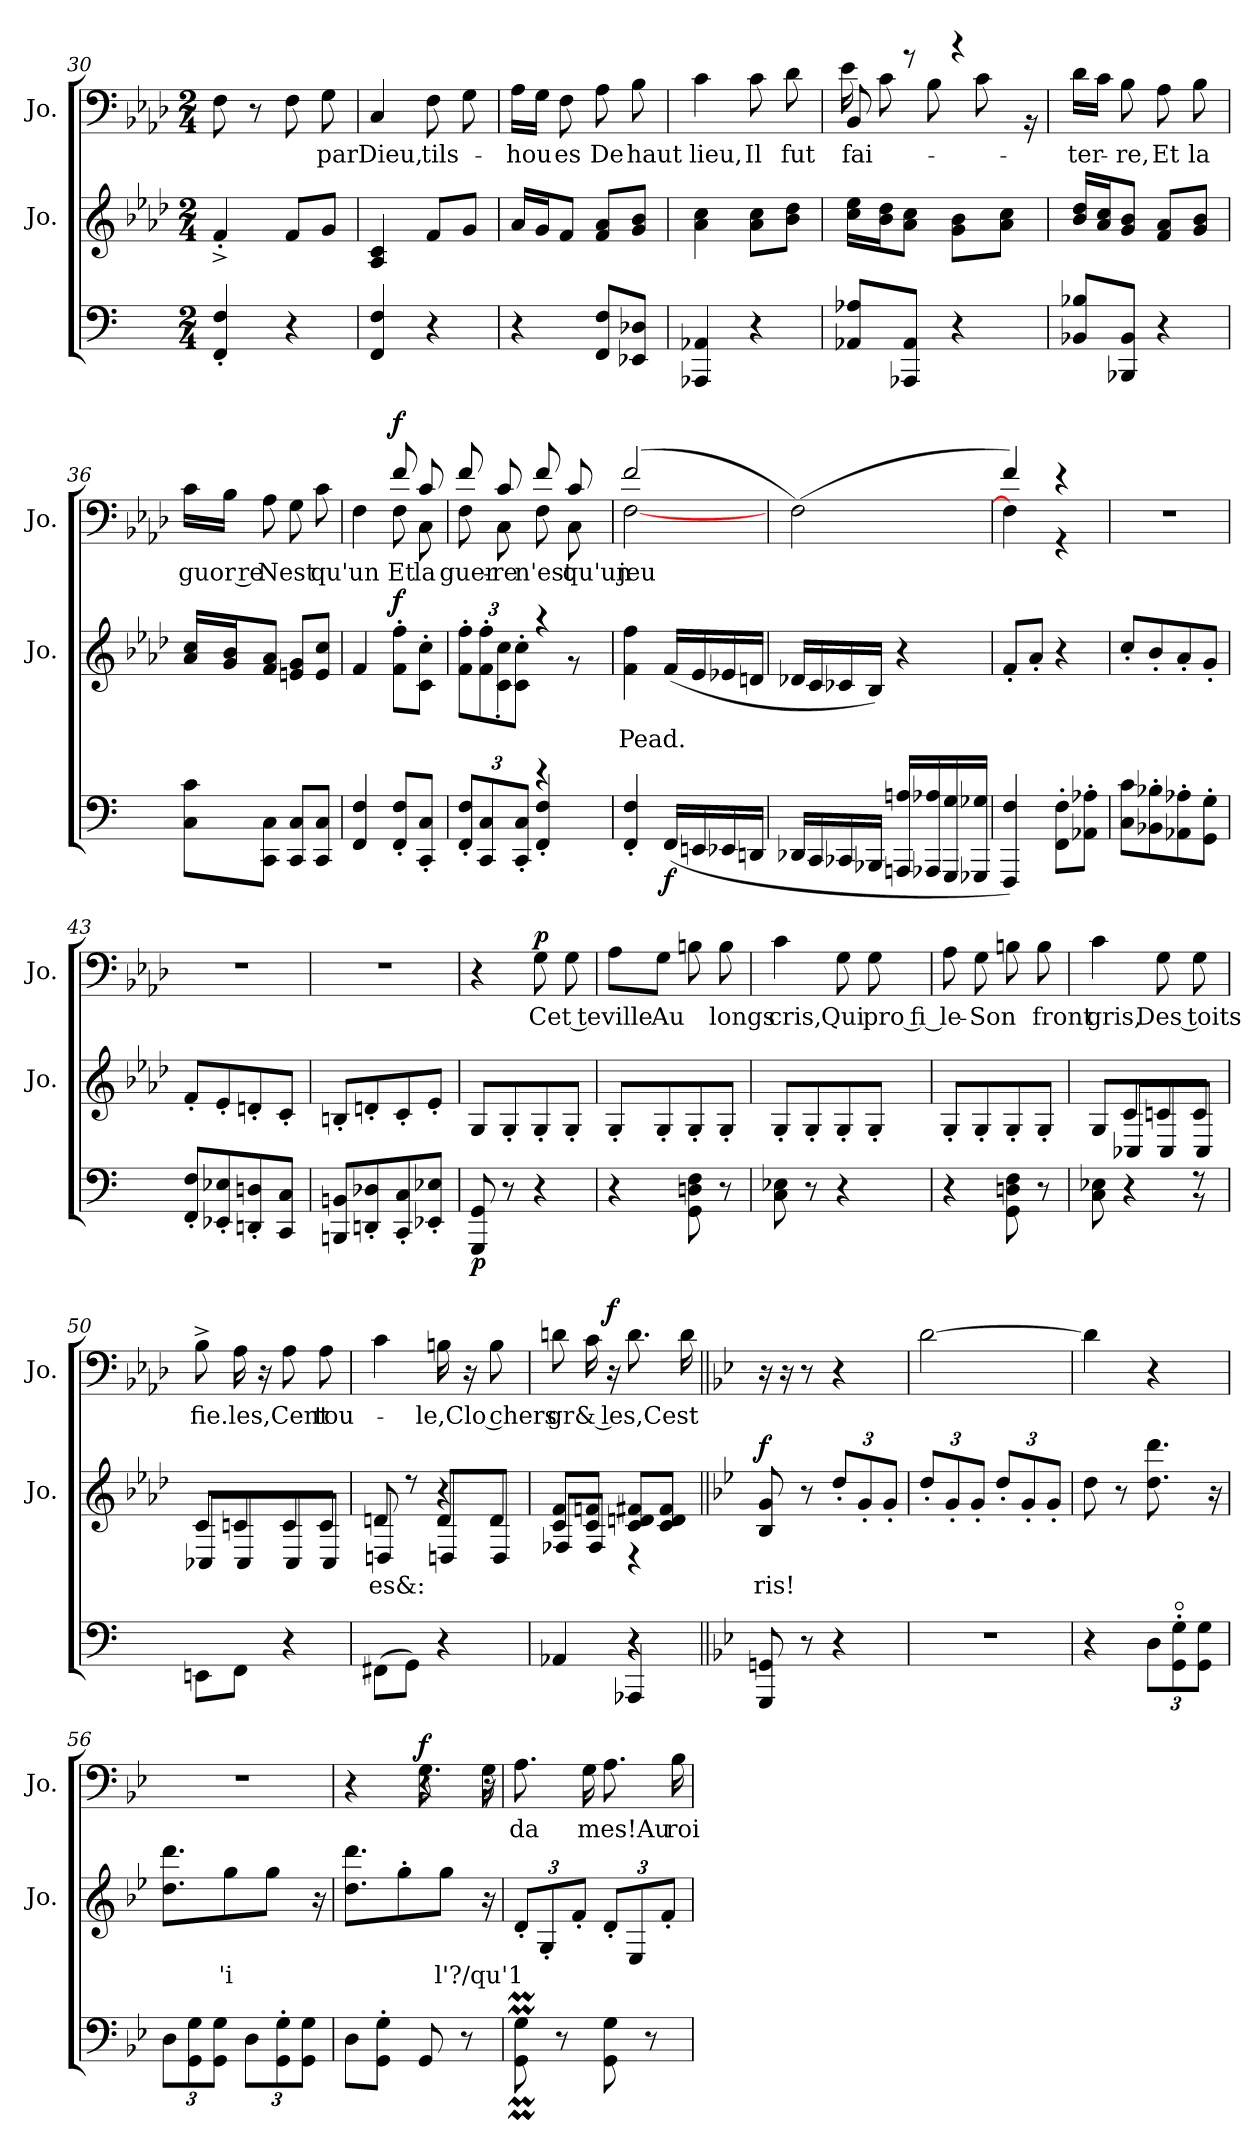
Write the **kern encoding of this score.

**kern	**dynam	**kern	**text	**dynam	**kern	**text	**dynam
*part3	*part3	*part2	*part2	*part2	*part1	*part1	*part1
*staff3	*staff3	*staff2	*staff2	*staff2	*staff1	*staff1	*staff1
*	*	*I"Jo.	*	*	*I"Jo.	*	*
*	*	*I'Jo.	*	*	*I'Jo.	*	*
*clefF4	*	*clefG2	*	*	*clefF4	*	*
*k[]	*	*k[b-e-a-d-]	*	*	*k[b-e-a-d-]	*	*
*C:	*	*A-:	*	*	*A-:	*	*
*M2/4	*	*M2/4	*	*	*M2/4	*	*
=30	=30	=30	=30	=30	=30	=30	=30
(4FF'/ 4F'/	.	4f'^/	.	.	8F\	.	.
.	.	.	.	.	8r	.	.
4r	.	8f/L	.	.	8F\	.	.
.	.	8g/J	.	.	8G\	par	.
!!LO:LB:g=z
=31	=31	=31	=31	=31	=31	=31	=31
4FF/ 4F/	.	4A-/ 4c/	.	.	4C/	Dieu,	.
4r	.	8f/L	.	.	8F\	tils-	.
.	.	8g/J	.	.	8G\	.	.
=32	=32	=32	=32	=32	=32	=32	=32
4r	.	16a-/LL	.	.	16A-\LL	hou	.
.	.	16g/J	.	.	16G\JJ	.	.
.	.	8f/J	.	.	8F\	es	.
8FF/ 8F/L	.	8f/ 8a-/L	.	.	8A-\	De	.
8EE-/ 8D-/J	.	8g/ 8b-/J	.	.	8B-\	haut	.
=33	=33	=33	=33	=33	=33	=33	=33
4AAA-/ 4AA-/	.	4a-\ 4cc\	.	.	4c\	lieu,	.
4r	.	8a-\ 8cc\L	.	.	8c\	Il	.
.	.	8b-\ 8dd-\J	.	.	8d-\	fut	.
=34	=34	=34	=34	=34	=34	=34	=34
*	*	*	*	*	*^	*	*
8AA-/ 8A-/L	.	16cc\ 16ee-\LL	.	.	8BB-/	16e-\	fai-	.
.	.	16b-\ 16dd-\J	.	.	.	8c\	.	.
8AAA-/ 8AA-/J	.	8a-\ 8cc\J	.	.	8r	.	.	.
.	.	.	.	.	.	8B-\	.	.
4r	.	8g\ 8b-\L	.	.	4r	.	.	.
.	.	.	.	.	.	8c\	.	.
.	.	8a-\ 8cc\J	.	.	.	.	.	.
.	.	.	.	.	.	16r	.	.
*	*	*	*	*	*v	*v	*	*
=35	=35	=35	=35	=35	=35	=35	=35
8BB-/ 8B-/L	.	16b-/ 16dd-/LL	.	.	16d-\LL	ter-	.
.	.	16a-/ 16cc/J	.	.	16c\JJ	.	.
8BBB-/ 8BB-/J	.	8g/ 8b-/J	.	.	8B-\	re,	.
4r	.	8f/ 8a-/L	.	.	8A-\	Et	.
.	.	8g/ 8b-/J	.	.	8B-\	la	.
=36	=36	=36	=36	=36	=36	=36	=36
8C\ 8c\L	.	16a-/ 16cc/LL	.	.	16c\LL	guor re	.
.	.	16g/ 16b-/J	.	.	16B-\JJ	.	.
8CC\ 8C\J	.	8f/ 8a-/J	.	.	8A-\	Nest	.
8CC/ 8C/L	.	8en/ 8g/L	.	.	8G\	.	.
8CC/ 8C/J	.	8e/ 8cc/J	.	.	8c\	qu'un	.
!!LO:LB:g=z
=37	=37	=37	=37	=37	=37	=37	=37
*	*	*	*	*	*^	*	*
4FF/ 4F/	.	4f/	.	.	4ryy	4F\	.	.
8FF'/ 8F'/L	.	8f'\ 8ff'\L	.	f	8f/	8F\	Et	f
8CC'/ 8C'/J	.	8c'\ 8cc'\J	.	.	8c/	8C\	la	.
=38	=38	=38	=38	=38	=38	=38	=38	=38
*^	*	*^	*	*	*	*	*	*
12FF'/ 12F'/L	4ryy	.	12f'\ 12ff'\L	8ryy	.	.	8f/	8F\	guer-	.
12CC/ 12C/	.	.	12f'\ 12ff'\	.	.	.	.	.	.	.
.	.	.	.	4c'\ 4cc'\	.	.	8c/	8C\	re	.
12CC'/ 12C'/J	.	.	12c'\ 12cc'\J	.	.	.	.	.	.	.
4r	4FF'/ 4F'/	.	4r	.	.	.	8f/	8F\	n'est	.
.	.	.	.	8r	.	.	8c/	8C\	qu'un	.
*v	*v	*	*	*	*	*	*	*	*	*
*	*	*v	*v	*	*	*	*	*	*
=39	=39	=39	=39	=39	=39	=39	=39	=39
4FF'/ 4F'/	.	4f\ 4ff\	Pead.	.	(2f/	[2F\	jeu	.
(16FF/LL	4f	(16f/LL	.	.	.	.	.	.
16EEn/	.	16e-/	.	.	.	.	.	.
16EE-X/	.	16e-X/	.	.	.	.	.	.
16DDn/JJ	.	16dn/JJ	.	.	.	.	.	.
*	*	*	*	*	*v	*v	*	*
=40	=40	=40	=40	=40	=40	=40	=40
16DD-X/LL	.	16d-X/LL	.	.	(2F\)	.	.
16CC/	.	16c/	.	.	.	.	.
16CC-X/	.	16c-X/	.	.	.	.	.
16BBB-/JJ	.	16B-/JJ)	.	.	.	.	.
16AAAn/ 16An/LL	.	4r	.	.	.	.	.
16AAA-X/ 16A-X/	.	.	.	.	.	.	.
16GGG/ 16G/	.	.	.	.	.	.	.
16GGG-X/ 16G-X/JJ	.	.	.	.	.	.	.
=41	=41	=41	=41	=41	=41	=41	=41
*	*	*	*	*	*^	*	*
4FFF/ 4F/)	.	8f'/L	.	dim:	4f/)	4F\]	.	.
.	.	8a-'/J	.	.	.	.	.	.
8FF'\ 8F'\L	.	4r	.	.	4r	4r	.	.
8AA-X'\ 8A-'\J	.	.	.	.	.	.	.	.
*	*	*	*	*	*v	*v	*	*
=42	=42	=42	=42	=42	=42	=42	=42
8C\ 8c\L	.	8cc'/L	.	.	2r	.	.
8BB-'\ 8B-'\	.	8b-'/	.	.	.	.	.
8AA-'\ 8A-'\	.	8a-'/	.	.	.	.	.
8GG'\ 8G'\J	.	8g'/J	.	.	.	.	.
!!LO:LB:g=z
=43	=43	=43	=43	=43	=43	=43	=43
8FF'/ 8F'/L	.	8f'/L	.	.	2r	.	.
8EE-'/ 8E-'/	.	8e-'/	.	.	.	.	.
8DDn'/ 8Dn'/	.	8dn'/	.	.	.	.	.
8CC/ 8C/J	.	8c'/J	.	.	.	.	.
=44	=44	=44	=44	=44	=44	=44	=44
8BBBn/ 8BBn/L	.	8Bn'/L	.	.	2r	.	.
8DDn'/ 8D-X'/	.	8dn'/	.	.	.	.	.
8CC'/ 8C'/	.	8c'/	.	.	.	.	.
8EE-'/ 8E-'/J	.	8e-'/J	.	.	.	.	.
=45	=45	=45	=45	=45	=45	=45	=45
8GGG/ 8GG/	p'	8G/L	.	.	4r	.	.
8r	.	8G'/	.	.	.	.	.
4r	.	8G'/	.	.	8G\	Cet te	p
.	.	8G'/J	.	.	8G\	.	.
=46	=46	=46	=46	=46	=46	=46	=46
4r	.	8G'/L	.	.	8A-\L	ville	.
.	.	8G'/	.	.	8G\J	Au	.
8GG\ 8Dn\ 8F\	.	8G'/	.	.	8Bn\	.	.
8r	.	8G'/J	.	.	8B\	longs	.
=47	=47	=47	=47	=47	=47	=47	=47
8C\ 8E-\	.	8G'/L	.	.	4c\	cris,	.
8r	.	8G'/	.	.	.	.	.
4r	.	8G'/	.	.	8G\	Qui	.
.	.	8G'/J	.	.	8G\	pro fi le-	.
=48	=48	=48	=48	=48	=48	=48	=48
4r	.	8G'/L	.	.	8A-\	.	.
.	.	8G'/	.	.	8G\	Son	.
8GG\ 8Dn\ 8F\	.	8G'/	.	.	8Bn\	.	.
8r	.	8G'/J	.	.	8B\	front	.
!!LO:PB:g=z
=49	=49	=49	=49	=49	=49	=49	=49
*^	*	*^	*	*	*	*	*
8C\ 8E-\	8ryy	.	8G/L	8ryy	.	.	4c\	gris,	.
4r	8ryy	.	8c/	8C-X/L	.	.	.	.	.
.	8ryy	.	8cn/	8C-/	.	.	8G\	Des toits	.
8r	8r	.	8c/J	8C-/J	.	.	8G\	.	.
=50	=50	=50	=50	=50	=50	=50	=50	=50	=50
8EEn\L	8ryy	.	8c/L	8C-X/L	.	.	8B-^\	fie.	.
8FF\J	8ryy	.	8cn/	8C-/	.	.	16A-\	les,Cent	.
.	.	.	.	.	.	.	16r	.	.
4r	8ryy	.	8c/	8C-/	.	.	8A-\	.	.
.	8ryy	.	8c/J	8C-/J	.	.	8A-\	tou-	.
=51	=51	=51	=51	=51	=51	=51	=51	=51	=51
*	*	*	*	*^	*	*	*	*	*
(8FF#X\L	8ryy	.	8dn/	4ryy	4Dn/	es&:	.	4c\	.	.
8GG\J)	8ryy	.	8r	.	.	.	.	.	.	.
4r	8ryy	.	8d/L	8Dn/L	4r	.	.	16Bn\	le,Clo chers	.
.	.	.	.	.	.	.	.	16r	.	.
.	8ryy	.	8d/J	8D/J	.	.	.	8B\	.	.
*	*	*	*	*v	*v	*	*	*	*	*
=52	=52	=52	=52	=52	=52	=52	=52	=52	=52
*	*^	*	*	*	*	*	*	*	*
4ryy	4AA-/	8ryy	.	8c/ 8f/L	8F-X/L	.	.	8dn\	gr& les,Cest	.
.	.	8ryy	.	8c/ 8fn/J	8F-/J	.	.	16c\	.	.
.	.	.	.	.	.	.	.	16r	.	f
4AAA-/	4r	4r	.	8c/ 8dn/ 8f#X/L	4r	.	.	8.d\	.	.
.	.	.	.	8c/ 8d/ 8f#/J	.	.	.	.	.	.
.	.	.	.	.	.	.	.	16d\	.	.
*v	*v	*v	*	*	*	*	*	*	*	*
*	*	*v	*v	*	*	*	*	*
=53||	=53||	=53||	=53||	=53||	=53||	=53||	=53||
*k[b-e-]	*	*k[b-e-]	*	*	*k[b-e-]	*	*
8GGG/ 8GGn/	.	8B-/ 8g/	ris!	f	16r	.	.
.	.	.	.	.	16r	.	.
8r	.	8r	.	.	8r	.	.
4r	.	12dd'/L	.	.	4r	.	.
.	.	12g'/	.	.	.	.	.
.	.	12g'/J	.	.	.	.	.
=54	=54	=54	=54	=54	=54	=54	=54
2r	.	12dd'/L	.	.	[2d\	.	.
.	.	12g'/	.	.	.	.	.
.	.	12g'/J	.	.	.	.	.
.	.	12dd'/L	.	.	.	.	.
.	.	12g'/	.	.	.	.	.
.	.	12g'/J	.	.	.	.	.
!!LO:LB:g=z
=55	=55	=55	=55	=55	=55	=55	=55
4r	.	8dd\	.	.	4d\]	.	.
.	.	8r	.	.	.	.	.
12D\L	.	8.dd\ 8.ddd\	.	.	4r	.	.
12GG'o\ 12G'o\	.	.	.	.	.	.	.
12GG\ 12G\J	.	.	.	.	.	.	.
.	.	16r	.	.	.	.	.
=56	=56	=56	=56	=56	=56	=56	=56
12D\L	.	8.dd\ 8.ddd\L	.	.	2r	.	.
12GG\ 12G\	.	.	.	.	.	.	.
12GG\ 12G\J	.	.	.	.	.	.	.
.	.	8gg\	'i	.	.	.	.
12D\L	.	.	.	.	.	.	.
.	.	8gg\J	.	.	.	.	.
12GG'\ 12G'\	.	.	.	.	.	.	.
12GG\ 12G\J	.	.	.	.	.	.	.
.	.	16r	.	.	.	.	.
=57	=57	=57	=57	=57	=57	=57	=57
*	*	*	*	*	*^	*	*
*	*	*	*	*	*	*^	*	*
8D\L	.	8.dd\ 8.ddd\L	.	.	4r	4ryy	4ryy	.	.
8GG'\ 8G'\J	.	.	.	.	.	.	.	.	.
.	.	8gg'\	.	.	.	.	.	.	.
8GG/	.	.	.	.	4r	8.G\	8ryy	.	f
.	.	8gg\J	l'?/qu'1	.	.	.	.	.	.
8r	.	.	.	.	.	.	16ryy	.	.
.	.	16r	.	.	.	16r	16G\	.	.
*	*	*	*	*	*v	*v	*v	*	*
=58	=58	=58	=58	=58	=58	=58	=58
8GGM\ 8GM\	.	12d'/L	.	.	8.A\	da	.
.	.	12G'/	.	.	.	.	.
8r	.	.	.	.	.	.	.
.	.	12f'/J	.	.	.	.	.
.	.	.	.	.	16G\	mes!Au	.
8GG\ 8G\	.	12d'/L	.	.	8.A\	.	.
.	.	12E-/	.	.	.	.	.
8r	.	.	.	.	.	.	.
.	.	12f'/J	.	.	.	.	.
.	.	.	.	.	16B-\	roi	.
=	=	=	=	=	=	=	=
*-	*-	*-	*-	*-	*-	*-	*-
